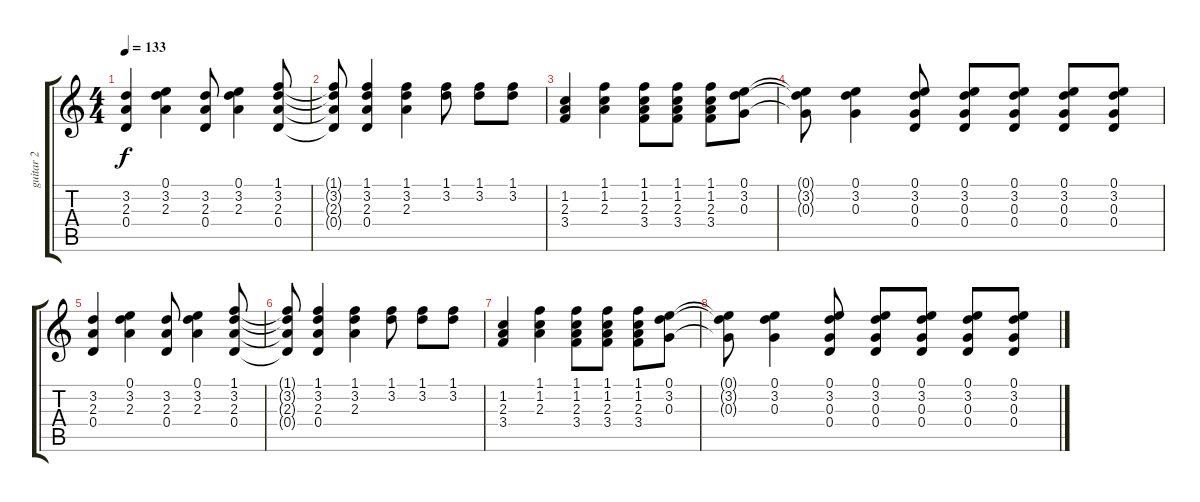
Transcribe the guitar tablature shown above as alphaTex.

\track ("guitar 2" "guitar 2") {instrument electricguitarclean}
\staff {score tabs}
\tuning (E4 B3 G3 D3 A2 E2) {hide}
\ts (4 4)
\tempo 133
\clef g2
\ks c
(3.2 2.3 0.4).4{dy f} (0.1 3.2 2.3).4 (3.2 2.3 0.4).8 (0.1 3.2 2.3).4 (1.1 3.2 2.3 0.4).8 |
(1.1{t} 3.2{t} 2.3{t} 0.4{t}).8 (1.1 3.2 2.3 0.4).4 (1.1 3.2 2.3).4 (1.1 3.2).8 (1.1 3.2).8 (1.1 3.2).8 |
(1.2 2.3 3.4).4 (1.1 1.2 2.3).4 (1.1 1.2 2.3 3.4).8 (1.1 1.2 2.3 3.4).8 (1.1 1.2 2.3 3.4).8 (0.1 3.2 0.3).8 |
(0.1{t} 3.2{t} 0.3{t}).8 (0.1 3.2 0.3).4 (0.1 3.2 0.3 0.4).8 (0.1 3.2 0.3 0.4).8 (0.1 3.2 0.3 0.4).8 (0.1 3.2 0.3 0.4).8 (0.1 3.2 0.3 0.4).8 |
(3.2 2.3 0.4).4 (0.1 3.2 2.3).4 (3.2 2.3 0.4).8 (0.1 3.2 2.3).4 (1.1 3.2 2.3 0.4).8 |
(1.1{t} 3.2{t} 2.3{t} 0.4{t}).8 (1.1 3.2 2.3 0.4).4 (1.1 3.2 2.3).4 (1.1 3.2).8 (1.1 3.2).8 (1.1 3.2).8 |
(1.2 2.3 3.4).4 (1.1 1.2 2.3).4 (1.1 1.2 2.3 3.4).8 (1.1 1.2 2.3 3.4).8 (1.1 1.2 2.3 3.4).8 (0.1 3.2 0.3).8 |
(0.1{t} 3.2{t} 0.3{t}).8 (0.1 3.2 0.3).4 (0.1 3.2 0.3 0.4).8 (0.1 3.2 0.3 0.4).8 (0.1 3.2 0.3 0.4).8 (0.1 3.2 0.3 0.4).8 (0.1 3.2 0.3 0.4).8
